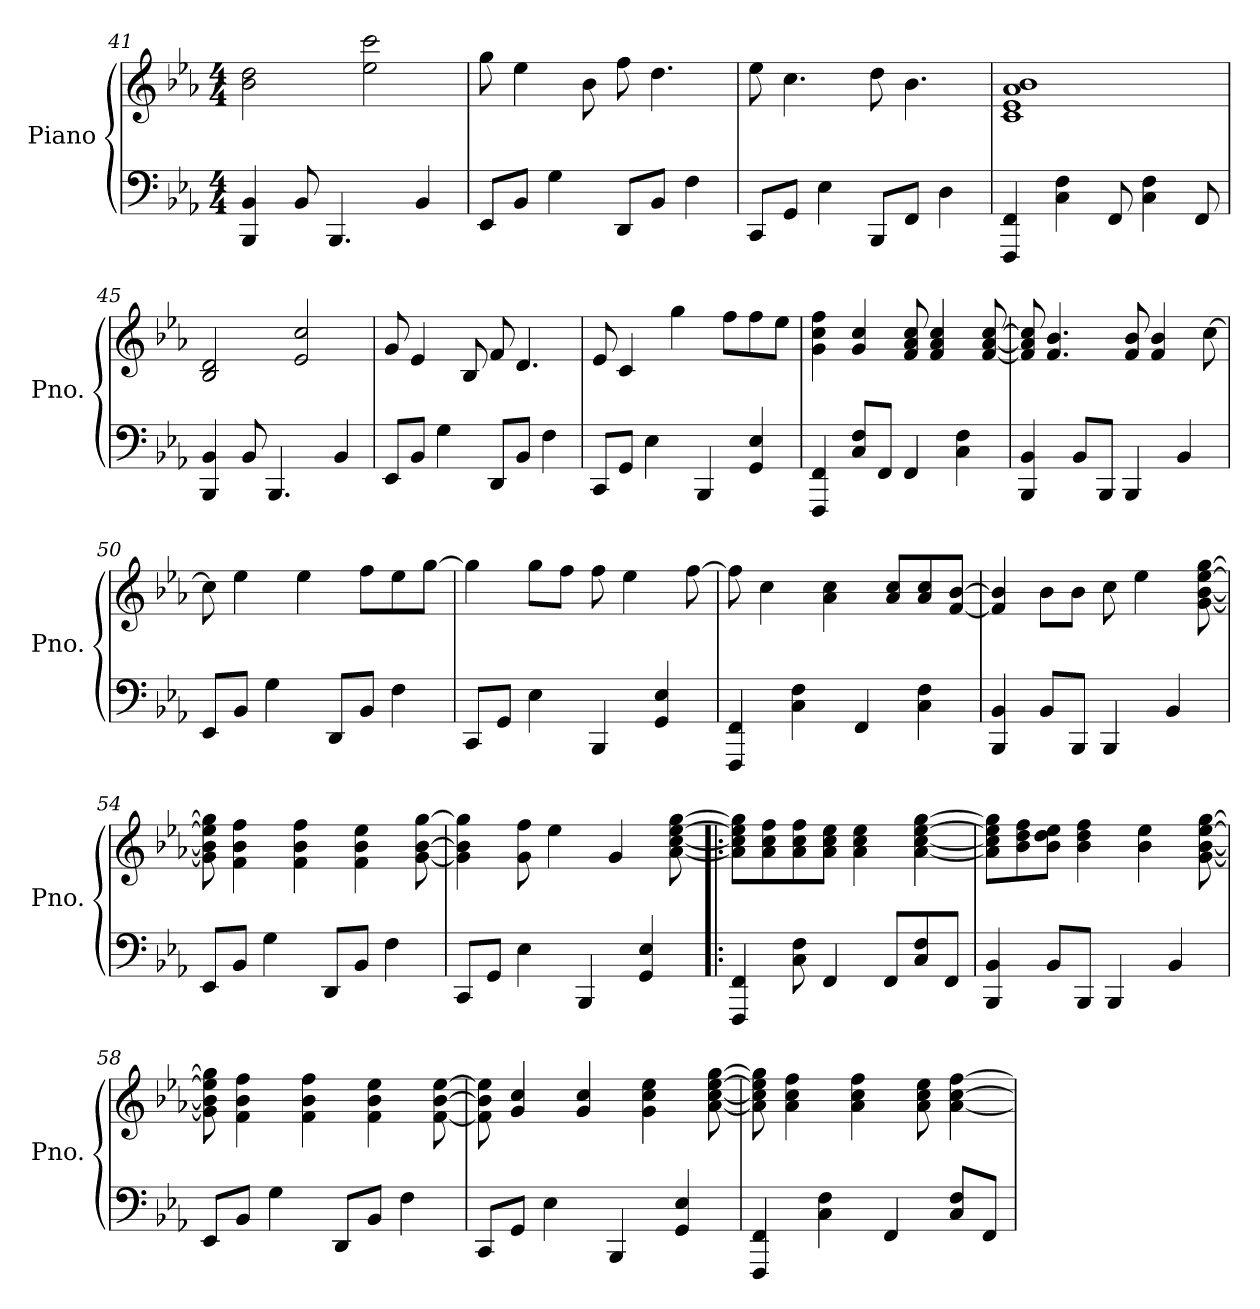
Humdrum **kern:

**kern	**kern
*part1	*part1
*staff2	*staff1
*I"Piano	*
*I'Pno.	*
*clefF4	*clefG2
*k[b-e-a-]	*k[b-e-a-]
*M4/4	*M4/4
=41	=41
4BBB-/ 4BB-/	2b-\ 2dd\
8BB-/	.
4.BBB-/	.
.	2ee-\ 2ccc\
4BB-/	.
=42	=42
8EE-/L	8gg\
8BB-/J	4ee-\
4G\	.
.	8b-\
8DD/L	8ff\
8BB-/J	4.dd\
4F\	.
=43	=43
8CC/L	8ee-\
8GG/J	4.cc\
4E-\	.
8BBB-/L	8dd\
8FF/J	4.b-\
4D\	.
=44	=44
4FFF/ 4FF/	1c 1e- 1a- 1b-
4C\ 4F\	.
8FF/	.
4C\ 4F\	.
8FF/	.
!!LO:LB:g=z
=45	=45
4BBB-/ 4BB-/	2B-/ 2d/
8BB-/	.
4.BBB-/	.
.	2e-/ 2cc/
4BB-/	.
=46	=46
8EE-/L	8g/
8BB-/J	4e-/
4G\	.
.	8B-/
8DD/L	8f/
8BB-/J	4.d/
4F\	.
=47	=47
8CC/L	8e-/
8GG/J	4c/
4E-\	.
.	4gg\
4BBB-/	.
.	8ff\L
4GG/ 4E-/	8ff\
.	8ee-\J
=48	=48
4FFF/ 4FF/	4g\ 4cc\ 4ff\
8C/ 8F/L	4g/ 4cc/
8FF/J	.
4FF/	8f/ 8a-/ 8cc/
.	4f/ 4a-/ 4cc/
4C\ 4F\	.
.	[8f/ [8a-/ [8cc/
=49	=49
4BBB-/ 4BB-/	8f/] 8a-/] 8cc/]
.	4.f/ 4.b-/
8BB-/L	.
8BBB-/J	.
4BBB-/	8f/ 8b-/
.	4f/ 4b-/
4BB-/	.
.	[8cc\
!!LO:LB:g=z
=50	=50
8EE-/L	8cc\]
8BB-/J	4ee-\
4G\	.
.	4ee-\
8DD/L	.
8BB-/J	8ff\L
4F\	8ee-\
.	[8gg\J
=51	=51
8CC/L	4gg\]
8GG/J	.
4E-\	8gg\L
.	8ff\J
4BBB-/	8ff\
.	4ee-\
4GG/ 4E-/	.
.	[8ff\
=52	=52
4FFF/ 4FF/	8ff\]
.	4cc\
4C\ 4F\	.
.	4a-\ 4cc\
4FF/	.
.	8a-/ 8cc/L
4C\ 4F\	8a-/ 8cc/
.	[8f/ [8b-/J
=53	=53
4BBB-/ 4BB-/	4f/] 4b-/]
8BB-/L	8b-\L
8BBB-/J	8b-\J
4BBB-/	8cc\
.	4ee-\
4BB-/	.
.	[8g\ [8b-\ [8ee-\ [8gg\
=54	=54
8EE-/L	8g\] 8b-\] 8ee-\] 8gg\]
8BB-/J	4f\ 4b-\ 4ff\
4G\	.
.	4f\ 4b-\ 4ff\
8DD/L	.
8BB-/J	4f\ 4b-\ 4ee-\
4F\	.
.	[8g\ [8b-\ [8gg\
!!LO:PB:g=z
=55	=55
8CC/L	4g\] 4b-\] 4gg\]
8GG/J	.
4E-\	8g\ 8ff\
.	4ee-\
4BBB-/	.
.	4g/
4GG/ 4E-/	.
.	[8a-\ [8cc\ [8ee-\ [8gg\
=56!|:	=56!|:
4FFF/ 4FF/	8a-\] 8cc\] 8ee-\] 8gg\]L
.	8a-\ 8cc\ 8ff\
8C\ 8F\	8a-\ 8cc\ 8ff\
4FF/	8a-\ 8cc\ 8ee-\J
.	4a-\ 4cc\ 4ee-\
8FF/L	.
8C/ 8F/	[4a-\ [4cc\ [4ee-\ [4gg\
8FF/J	.
=57	=57
4BBB-/ 4BB-/	8a-\] 8cc\] 8ee-\] 8gg\]L
.	8b-\ 8dd\ 8ff\
8BB-/L	8b-\ 8dd\ 8ee-\J
8BBB-/J	4b-\ 4dd\ 4ff\
4BBB-/	.
.	4b-\ 4ee-\
4BB-/	.
.	[8g\ [8b-\ [8ee-\ [8gg\
=58	=58
8EE-/L	8g\] 8b-\] 8ee-\] 8gg\]
8BB-/J	4f\ 4b-\ 4ff\
4G\	.
.	4f\ 4b-\ 4ff\
8DD/L	.
8BB-/J	4f\ 4b-\ 4ee-\
4F\	.
.	[8f\ [8b-\ [8ee-\
=59	=59
8CC/L	8f\] 8b-\] 8ee-\]
8GG/J	4g/ 4cc/
4E-\	.
.	4g/ 4cc/
4BBB-/	.
.	4g\ 4cc\ 4ee-\
4GG/ 4E-/	.
.	[8a-\ [8cc\ [8ee-\ [8gg\
!!LO:LB:g=z
=60	=60
4FFF/ 4FF/	8a-\] 8cc\] 8ee-\] 8gg\]
.	4a-\ 4cc\ 4ff\
4C\ 4F\	.
.	4a-\ 4cc\ 4ff\
4FF/	.
.	8a-\ 8cc\ 8ee-\
8C/ 8F/L	[4a-\ [4cc\ [4ff\
8FF/J	.
=	=
*-	*-
